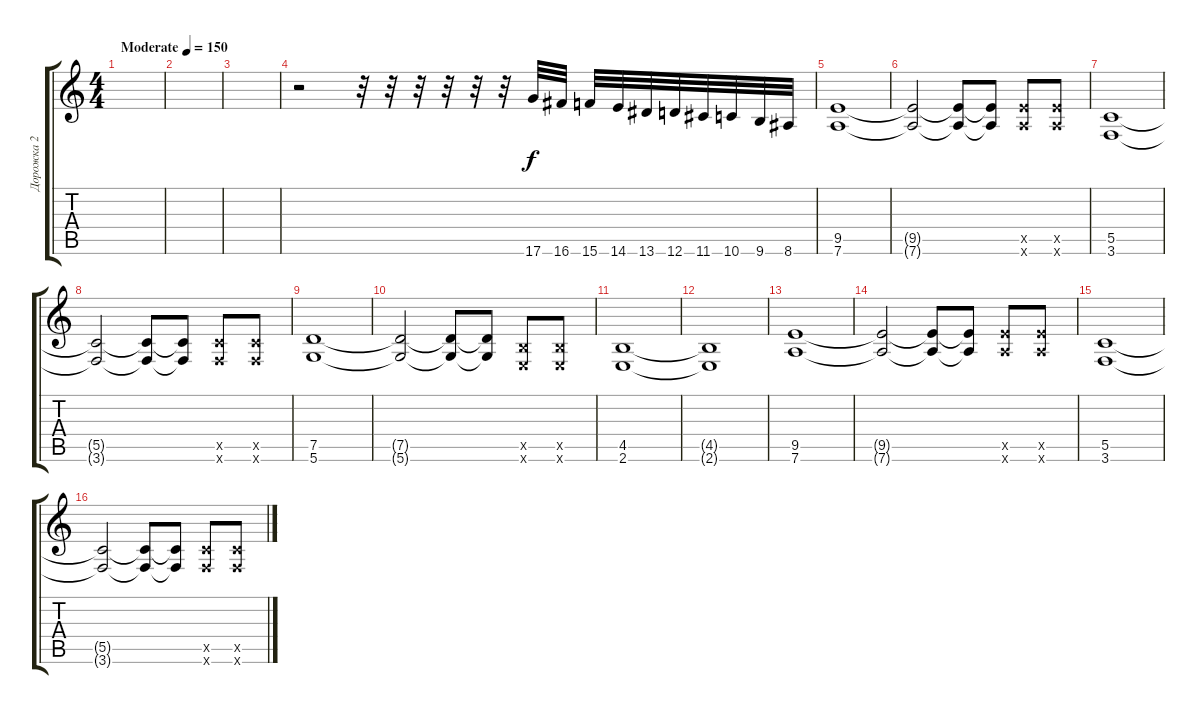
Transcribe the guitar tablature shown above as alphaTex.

\track ("Дорожка 2" "Дорожка 2") {instrument distortionguitar}
\staff {score tabs}
\tuning (D4 A3 F3 C3 G2 D2) {hide}
\ts (4 4)
\tempo (150 "Moderate")
\clef g2
\ks c
|
|
|
r.2 r.32 r.32 r.32 r.32 r.32 r.32 17.6.32 16.6.32 15.6.32 14.6.32 13.6.32 12.6.32 11.6.32 10.6.32 9.6.32 8.6.32 |
(9.5 7.6).1 |
(9.5{t} 7.6{t}).2 (9.5{t} 7.6{t}).8 (9.5{t} 7.6{t}).8 (9.5{x} 7.6{x}).8 (9.5{x} 7.6{x}).8 |
(5.5 3.6).1 |
(5.5{t} 3.6{t}).2 (5.5{t} 3.6{t}).8 (5.5{t} 3.6{t}).8 (5.5{x} 3.6{x}).8 (5.5{x} 3.6{x}).8 |
(7.5 5.6).1 |
(7.5{t} 5.6{t}).2 (7.5{t} 5.6{t}).8 (7.5{t} 5.6{t}).8 (4.5{x} 2.6{x}).8 (4.5{x} 2.6{x}).8 |
(4.5 2.6).1 |
(4.5{t} 2.6{t}).1 |
(9.5 7.6).1 |
(9.5{t} 7.6{t}).2 (9.5{t} 7.6{t}).8 (9.5{t} 7.6{t}).8 (9.5{x} 7.6{x}).8 (9.5{x} 7.6{x}).8 |
(5.5 3.6).1 |
(5.5{t} 3.6{t}).2 (5.5{t} 3.6{t}).8 (5.5{t} 3.6{t}).8 (5.5{x} 3.6{x}).8 (5.5{x} 3.6{x}).8
